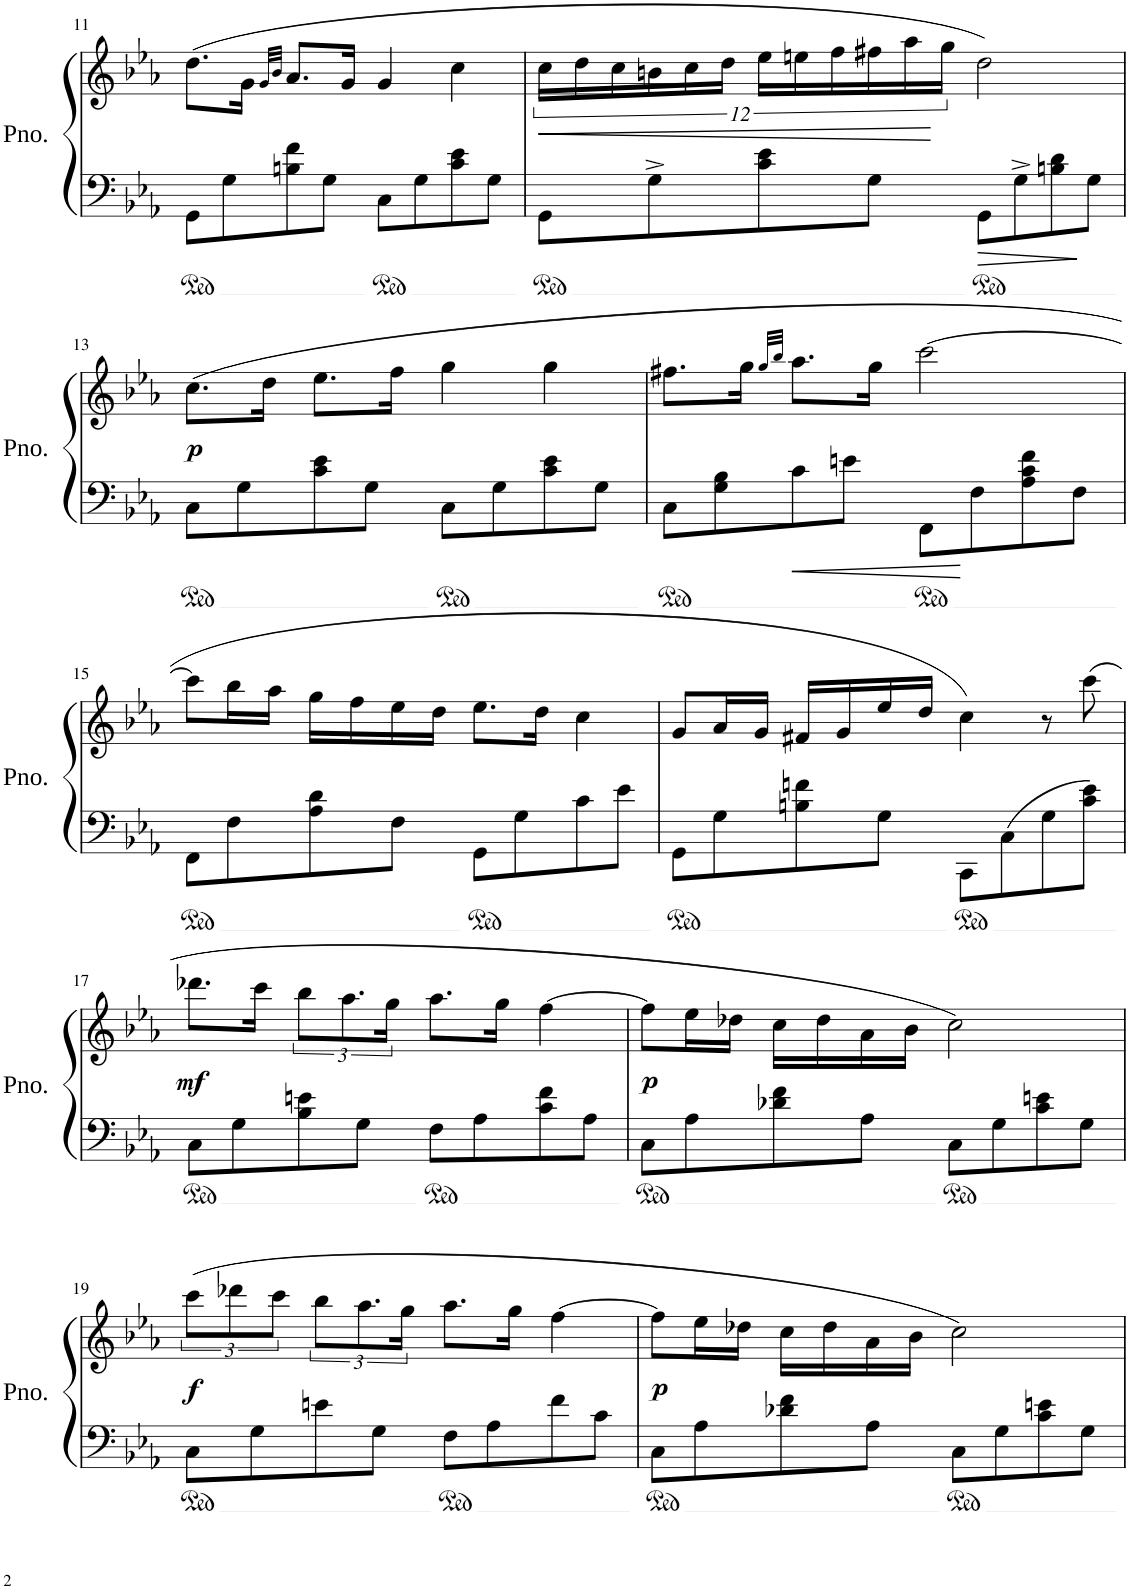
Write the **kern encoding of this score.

**kern	**kern	**dynam
*part1	*part1	*part1
*staff2	*staff1	*staff1/2
*I"Piano	*	*
*I'Pno.	*	*
!!LO:PB:g=z
*clefF4	*clefG2	*
*k[b-e-a-]	*k[b-e-a-]	*
*M4/4	*M4/4	*
=11	=11	=11
8GG\L	(8.dd\L	.
8G\	.	.
.	16g\Jk	.
.	32qg/LLL	.
.	32qb-/JJJ	.
8Bn\ 8f\	8.a-/L	.
8G\J	.	.
.	16g/Jk	.
8C\L	4g/	.
8G\	.	.
8c\ 8e-\	4cc\	.
8G\J	.	.
=12	=12	=12
!	!	!LO:HP:b
8GG\L	24cc\LL	<
.	24dd\	.
.	24cc\	.
8G^\	24bn\	.
.	24cc\	.
.	24dd\JJ	.
8c\ 8e-\	24ee-\LL	.
.	24een\	.
.	24ff\	.
8G\J	24ff#X\	.
.	24aa-\	.
.	24gg\JJ	[
8GG\L	2dd\)	.
8G^\	.	.
8Bn\ 8d\	.	.
8G\J	.	.
!!LO:LB:g=z
=13	=13	=13
!	!	!LO:DY:b
8C\L	(8.cc\L	p
8G\	.	.
.	16dd\Jk	.
8c\ 8e-\	8.ee-\L	.
8G\J	.	.
.	16ff\Jk	.
8C\L	4gg\	.
8G\	.	.
8c\ 8e-\	4gg\	.
8G\J	.	.
=14	=14	=14
8C\L	8.ff#X\L	.
8G\ 8B-\	.	.
.	16gg\Jk	.
.	32qgg/LLL	.
.	32qbb-/JJJ	.
8c\	8.aa-\L	.
8en\J	.	.
.	16gg\Jk	.
8FF\L	[2ccc\	.
8F\	.	.
8A-\ 8c\ 8f\	.	.
8F\J	.	.
!!LO:LB:g=z
=15	=15	=15
8FF\L	8ccc\L]	.
8F\	16bb-\L	.
.	16aa-\JJ	.
8A-\ 8d\	16gg\LL	.
.	16ff\	.
8F\J	16ee-\	.
.	16dd\JJ	.
8GG\L	8.ee-\L	.
8G\	.	.
.	16dd\Jk	.
8c\	4cc\	.
8e-\J	.	.
=16	=16	=16
8GG\L	8g/L	.
8G\	16a-/L	.
.	16g/JJ	.
8Bn\ 8fn\	16f#X/LL	.
.	16g/	.
8G\J	16ee-/	.
.	16dd/JJ	.
8CC\L	4cc\)	.
8C\	.	.
8G\	8r	.
8c\ 8e-\J	(8ccc\	.
!!LO:LB:g=z
=17	=17	=17
!	!	!LO:DY:b
8C\L	8.ddd-X\L	mf
8G\	.	.
.	16ccc\Jk	.
8B-\ 8en\	12bb-\L	.
.	12.aa-\	.
8G\J	.	.
.	24gg\Jk	.
8F\L	8.aa-\L	.
8A-\	.	.
.	16gg\Jk	.
8c\ 8f\	[4ff\	.
8A-\J	.	.
=18	=18	=18
!	!	!LO:DY:b
8C\L	8ff\L]	p
8A-\	16ee-\L	.
.	16dd-X\JJ	.
8d-X\ 8f\	16cc\LL	.
.	16dd-\	.
8A-\J	16a-\	.
.	16b-\JJ	.
8C\L	2cc\)	.
8G\	.	.
8c\ 8en\	.	.
8G\J	.	.
!!LO:LB:g=z
=19	=19	=19
!	!	!LO:DY:b
8C\L	(12ccc\L	f
.	12ddd-X\	.
8G\	.	.
.	12ccc\J	.
8en\	12bb-\L	.
.	12.aa-\	.
8G\J	.	.
.	24gg\Jk	.
8F\L	8.aa-\L	.
8A-\	.	.
.	16gg\Jk	.
8f\	[4ff\	.
8c\J	.	.
=20	=20	=20
!	!	!LO:DY:b
8C\L	8ff\L]	p
8A-\	16ee-\L	.
.	16dd-X\JJ	.
8d-X\ 8f\	16cc\LL	.
.	16dd-\	.
8A-\J	16a-\	.
.	16b-\JJ	.
8C\L	2cc\)	.
8G\	.	.
8c\ 8en\	.	.
8G\J	.	.
=	=	=
*-	*-	*-
